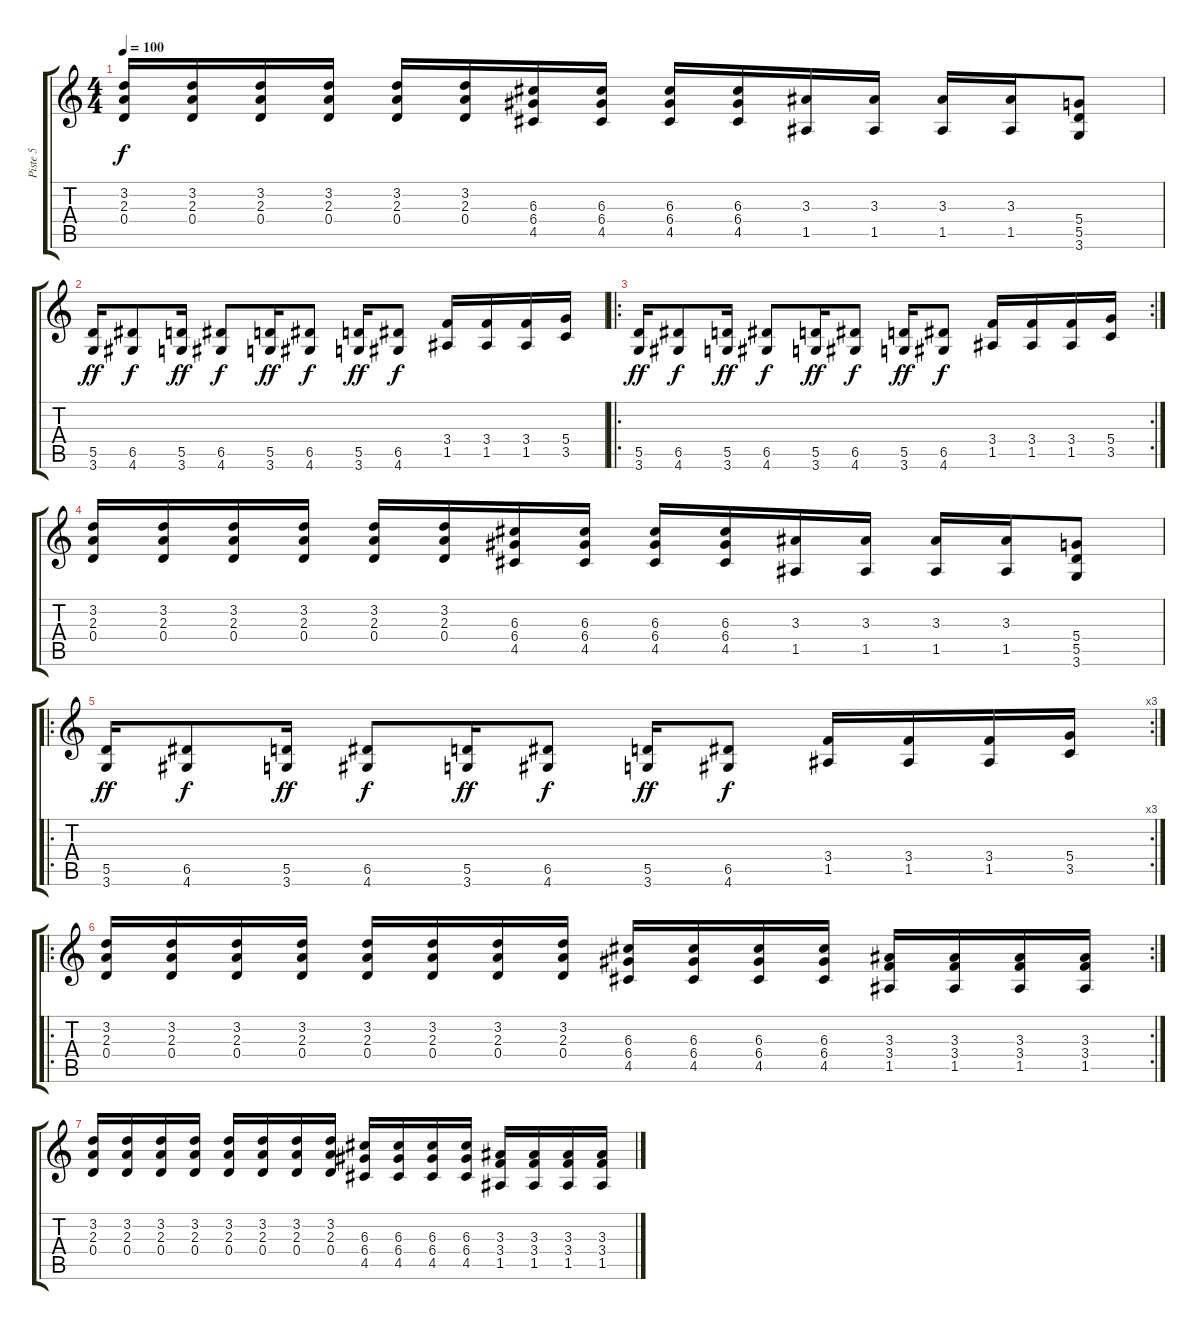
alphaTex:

\track ("Piste 5" "Piste 5") {instrument distortionguitar}
\staff {score tabs}
\tuning (E4 B3 G3 D3 A2 E2) {hide}
\ts (4 4)
\tempo 100
\clef g2
\ks c
(3.2 2.3 0.4).16{dy f volume 9} (3.2 2.3 0.4).16 (3.2 2.3 0.4).16 (3.2 2.3 0.4).16 (3.2 2.3 0.4).16 (3.2 2.3 0.4).16 (6.3 6.4 4.5).16 (6.3 6.4 4.5).16 (6.3 6.4 4.5).16 (6.3 6.4 4.5).16 (3.3 1.5).16 (3.3 1.5).16 (3.3 1.5).16 (3.3 1.5).16 (5.4 5.5 3.6).8 |
(5.5 3.6).16{dy ff volume 14} (6.5 4.6).8{dy f} (5.5 3.6).16{dy ff} (6.5 4.6).8{dy f} (5.5 3.6).16{dy ff} (6.5 4.6).8{dy f} (5.5 3.6).16{dy ff} (6.5 4.6).8{dy f} (3.4 1.5).16 (3.4 1.5).16 (3.4 1.5).16 (5.4 3.5).16 |
\ro
\rc 2
(5.5 3.6).16{dy ff volume 14} (6.5 4.6).8{dy f} (5.5 3.6).16{dy ff} (6.5 4.6).8{dy f} (5.5 3.6).16{dy ff} (6.5 4.6).8{dy f} (5.5 3.6).16{dy ff} (6.5 4.6).8{dy f} (3.4 1.5).16 (3.4 1.5).16 (3.4 1.5).16 (5.4 3.5).16 |
(3.2 2.3 0.4).16{volume 9} (3.2 2.3 0.4).16 (3.2 2.3 0.4).16 (3.2 2.3 0.4).16 (3.2 2.3 0.4).16 (3.2 2.3 0.4).16 (6.3 6.4 4.5).16 (6.3 6.4 4.5).16 (6.3 6.4 4.5).16 (6.3 6.4 4.5).16 (3.3 1.5).16 (3.3 1.5).16 (3.3 1.5).16 (3.3 1.5).16 (5.4 5.5 3.6).8 |
\ro
\rc 3
(5.5 3.6).16{dy ff volume 14} (6.5 4.6).8{dy f} (5.5 3.6).16{dy ff} (6.5 4.6).8{dy f} (5.5 3.6).16{dy ff} (6.5 4.6).8{dy f} (5.5 3.6).16{dy ff} (6.5 4.6).8{dy f} (3.4 1.5).16 (3.4 1.5).16 (3.4 1.5).16 (5.4 3.5).16 |
\ro
\rc 2
(3.2 2.3 0.4).16{volume 9} (3.2 2.3 0.4).16 (3.2 2.3 0.4).16 (3.2 2.3 0.4).16 (3.2 2.3 0.4).16 (3.2 2.3 0.4).16 (3.2 2.3 0.4).16 (3.2 2.3 0.4).16 (6.3 6.4 4.5).16 (6.3 6.4 4.5).16 (6.3 6.4 4.5).16 (6.3 6.4 4.5).16 (3.3 3.4 1.5).16 (3.3 3.4 1.5).16 (3.3 3.4 1.5).16 (3.3 3.4 1.5).16 |
(3.2 2.3 0.4).16{volume 9} (3.2 2.3 0.4).16 (3.2 2.3 0.4).16 (3.2 2.3 0.4).16 (3.2 2.3 0.4).16 (3.2 2.3 0.4).16 (3.2 2.3 0.4).16 (3.2 2.3 0.4).16 (6.3 6.4 4.5).16 (6.3 6.4 4.5).16 (6.3 6.4 4.5).16 (6.3 6.4 4.5).16 (3.3 3.4 1.5).16 (3.3 3.4 1.5).16 (3.3 3.4 1.5).16 (3.3 3.4 1.5).16
